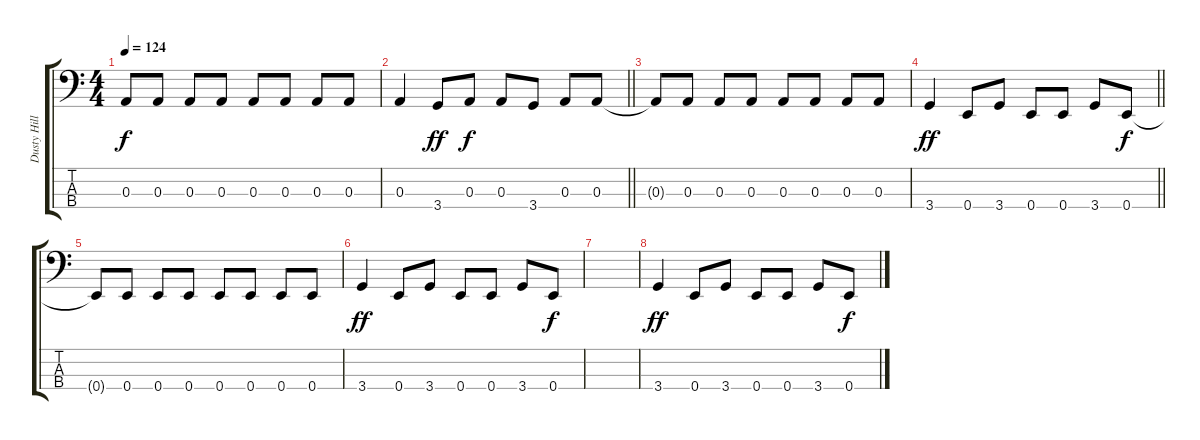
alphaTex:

\track ("Dusty Hill" "Dusty Hill") {instrument electricbassfinger}
\staff {score tabs}
\tuning (G2 D2 A1 E1) {hide}
\ts (4 4)
\tempo 124
\clef f4
\ks c
0.3{t}.8{dy f} 0.3.8 0.3.8 0.3.8 0.3.8 0.3.8 0.3.8 0.3.8 |
\barLineRight lightlight
0.3.4 3.4.8{dy ff} 0.3.8{dy f} 0.3.8 3.4.8 0.3.8 0.3.8 |
0.3{t}.8 0.3.8 0.3.8 0.3.8 0.3.8 0.3.8 0.3.8 0.3.8 |
\barLineRight lightlight
3.4.4{dy ff} 0.4.8 3.4.8 0.4.8 0.4.8 3.4.8 0.4.8{dy f} |
0.4{t}.8 0.4.8 0.4.8 0.4.8 0.4.8 0.4.8 0.4.8 0.4.8 |
3.4.4{dy ff} 0.4.8 3.4.8 0.4.8 0.4.8 3.4.8 0.4.8{dy f} |
|
3.4.4{dy ff} 0.4.8 3.4.8 0.4.8 0.4.8 3.4.8 0.4.8{dy f}
